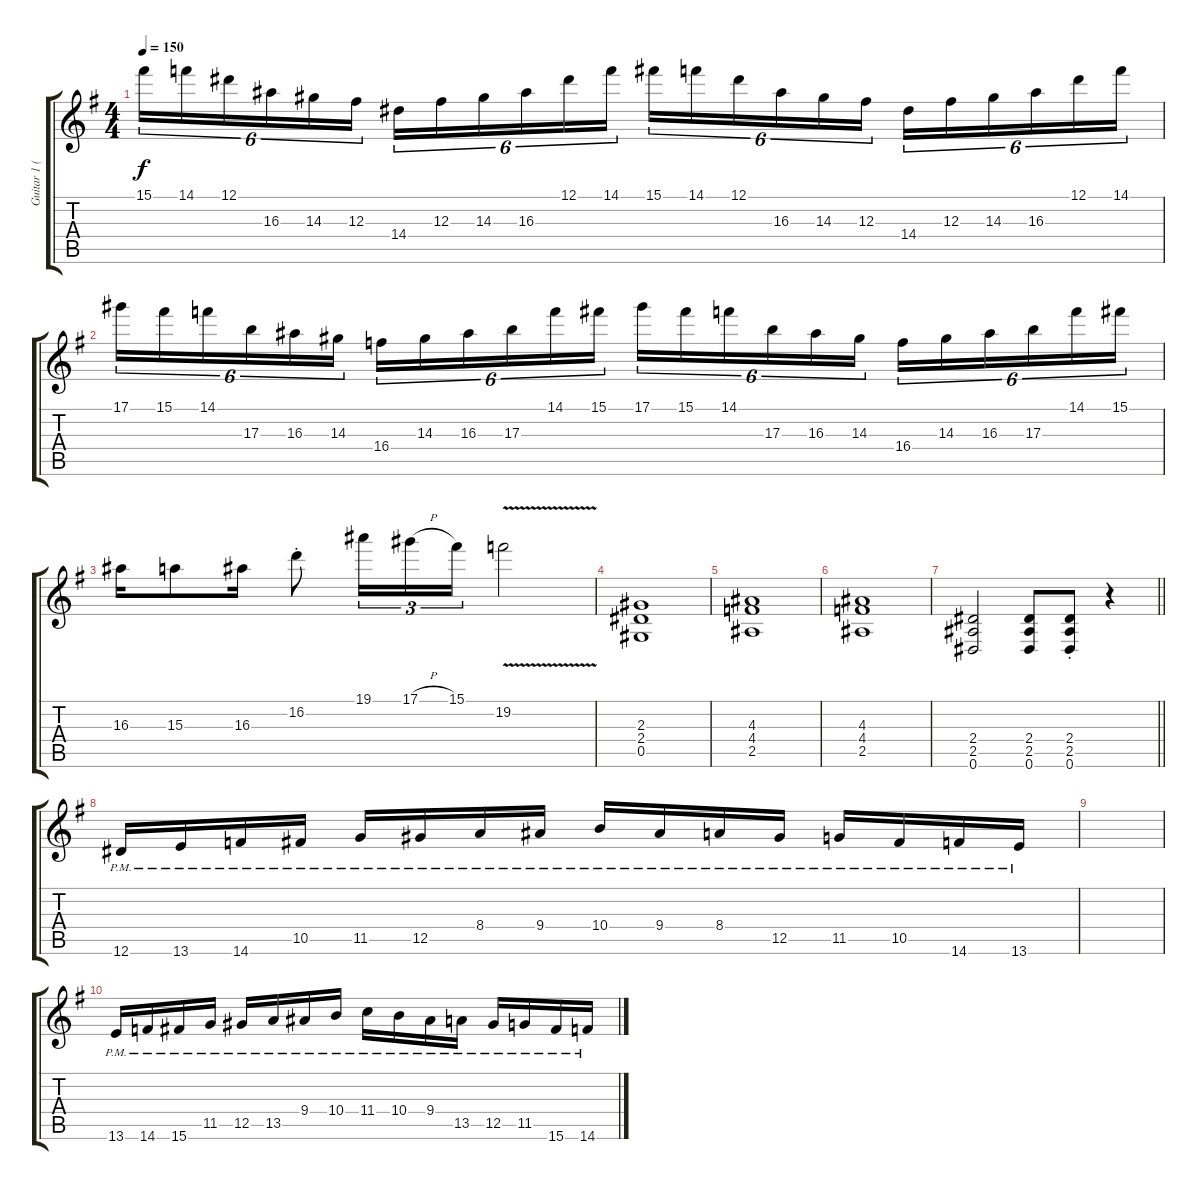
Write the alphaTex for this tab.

\track ("Guitar 1 (SheJa)" "Guitar 1 (") {instrument distortionguitar}
\staff {score tabs}
\tuning (Eb4 Bb3 Gb3 Db3 Ab2 Eb2) {hide}
\ts (4 4)
\tempo 150
\clef g2
\ks g
15.1.16{tu (6 4) dy f} 14.1.16{tu (6 4)} 12.1.16{tu (6 4)} 16.3.16{tu (6 4)} 14.3.16{tu (6 4)} 12.3.16{tu (6 4)} 14.4.16{tu (6 4)} 12.3.16{tu (6 4)} 14.3.16{tu (6 4)} 16.3.16{tu (6 4)} 12.1.16{tu (6 4)} 14.1.16{tu (6 4)} 15.1.16{tu (6 4)} 14.1.16{tu (6 4)} 12.1.16{tu (6 4)} 16.3.16{tu (6 4)} 14.3.16{tu (6 4)} 12.3.16{tu (6 4)} 14.4.16{tu (6 4)} 12.3.16{tu (6 4)} 14.3.16{tu (6 4)} 16.3.16{tu (6 4)} 12.1.16{tu (6 4)} 14.1.16{tu (6 4)} |
17.1.16{tu (6 4)} 15.1.16{tu (6 4)} 14.1.16{tu (6 4)} 17.3.16{tu (6 4)} 16.3.16{tu (6 4)} 14.3.16{tu (6 4)} 16.4.16{tu (6 4)} 14.3.16{tu (6 4)} 16.3.16{tu (6 4)} 17.3.16{tu (6 4)} 14.1.16{tu (6 4)} 15.1.16{tu (6 4)} 17.1.16{tu (6 4)} 15.1.16{tu (6 4)} 14.1.16{tu (6 4)} 17.3.16{tu (6 4)} 16.3.16{tu (6 4)} 14.3.16{tu (6 4)} 16.4.16{tu (6 4)} 14.3.16{tu (6 4)} 16.3.16{tu (6 4)} 17.3.16{tu (6 4)} 14.1.16{tu (6 4)} 15.1.16{tu (6 4)} |
16.3.16 15.3.8 16.3.16 16.2{st}.8 19.1.16{tu (3 2)} 17.1{h}.16{tu (3 2)} 15.1.16{tu (3 2)} 19.2{v}.2 |
(2.3 2.4 0.5).1 |
(4.3 4.4 2.5).1 |
(4.3 4.4 2.5).1 |
\barLineRight lightlight
(2.4 2.5 0.6).2 (2.4 2.5 0.6).8 (2.4{st} 2.5{st} 0.6{st}).8 r.4 |
12.6{pm}.16 13.6{pm}.16 14.6{pm}.16 10.5{pm}.16 11.5{pm}.16 12.5{pm}.16 8.4{pm}.16 9.4{pm}.16 10.4{pm}.16 9.4{pm}.16 8.4{pm}.16 12.5{pm}.16 11.5{pm}.16 10.5{pm}.16 14.6{pm}.16 13.6{pm}.16 |
|
13.6{pm}.16 14.6{pm}.16 15.6{pm}.16 11.5{pm}.16 12.5{pm}.16 13.5{pm}.16 9.4{pm}.16 10.4{pm}.16 11.4{pm}.16 10.4{pm}.16 9.4{pm}.16 13.5{pm}.16 12.5{pm}.16 11.5{pm}.16 15.6{pm}.16 14.6{pm}.16
